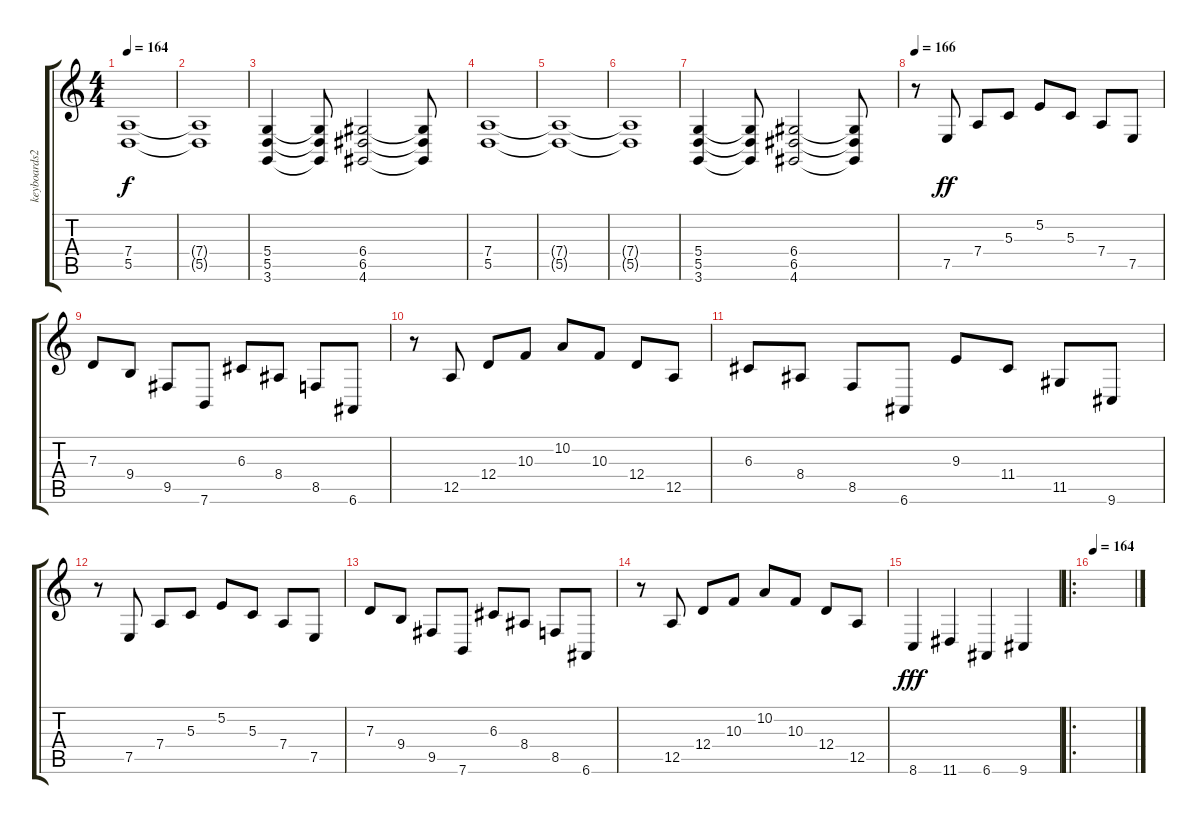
\track ("keyboards2" "keyboards2") {instrument pad7halo}
\staff {score tabs}
\tuning (E4 B3 G3 D3 A2 E2) {hide}
\ts (4 4)
\tempo 164
\clef g2
\ks c
(7.4{t} 5.5{t}).1{dy f} |
(7.4{t} 5.5{t}).1 |
(5.4 5.5 3.6).4 (5.4{t} 5.5{t} 3.6{t}).8 (6.4 6.5 4.6).2 (6.4{t} 6.5{t} 4.6{t}).8 |
(7.4 5.5).1 |
(7.4{t} 5.5{t}).1 |
(7.4{t} 5.5{t}).1 |
(5.4 5.5 3.6).4 (5.4{t} 5.5{t} 3.6{t}).8 (6.4 6.5 4.6).2 (6.4{t} 6.5{t} 4.6{t}).8 |
\tempo 166
r.8{volume 16} 7.5.8{dy ff} 7.4.8 5.3.8 5.2.8 5.3.8 7.4.8 7.5.8 |
7.3.8 9.4.8 9.5.8 7.6.8 6.3.8 8.4.8 8.5.8 6.6.8 |
r.8 12.5.8 12.4.8 10.3.8 10.2.8 10.3.8 12.4.8 12.5.8 |
6.3.8 8.4.8 8.5.8 6.6.8 9.3.8 11.4.8 11.5.8 9.6.8 |
r.8 7.5.8 7.4.8 5.3.8 5.2.8 5.3.8 7.4.8 7.5.8 |
7.3.8 9.4.8 9.5.8 7.6.8 6.3.8 8.4.8 8.5.8 6.6.8 |
r.8 12.5.8 12.4.8 10.3.8 10.2.8 10.3.8 12.4.8 12.5.8 |
8.6.4{dy fff} 11.6.4 6.6.4 9.6.4 |
\ro
\tempo 164
